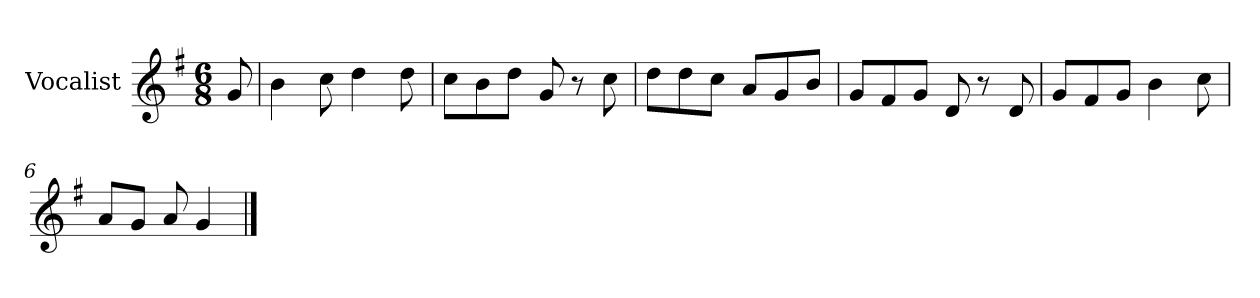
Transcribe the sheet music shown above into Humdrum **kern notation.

**kern
*part1
*staff1
*I"Vocalist
*k[f#]
*G:
*M6/8
=
8g
=1
4b
8cc
4dd
8dd
=2
8ccL
8b
8ddJ
8g
8r
8cc
=3
8ddL
8dd
8ccJ
8aL
8g
8bJ
=4
8gL
8f#
8gJ
8d
8r
8d
=5
8gL
8f#
8gJ
4b
8cc
=6
8aL
8gJ
8a
4g
==
*-
